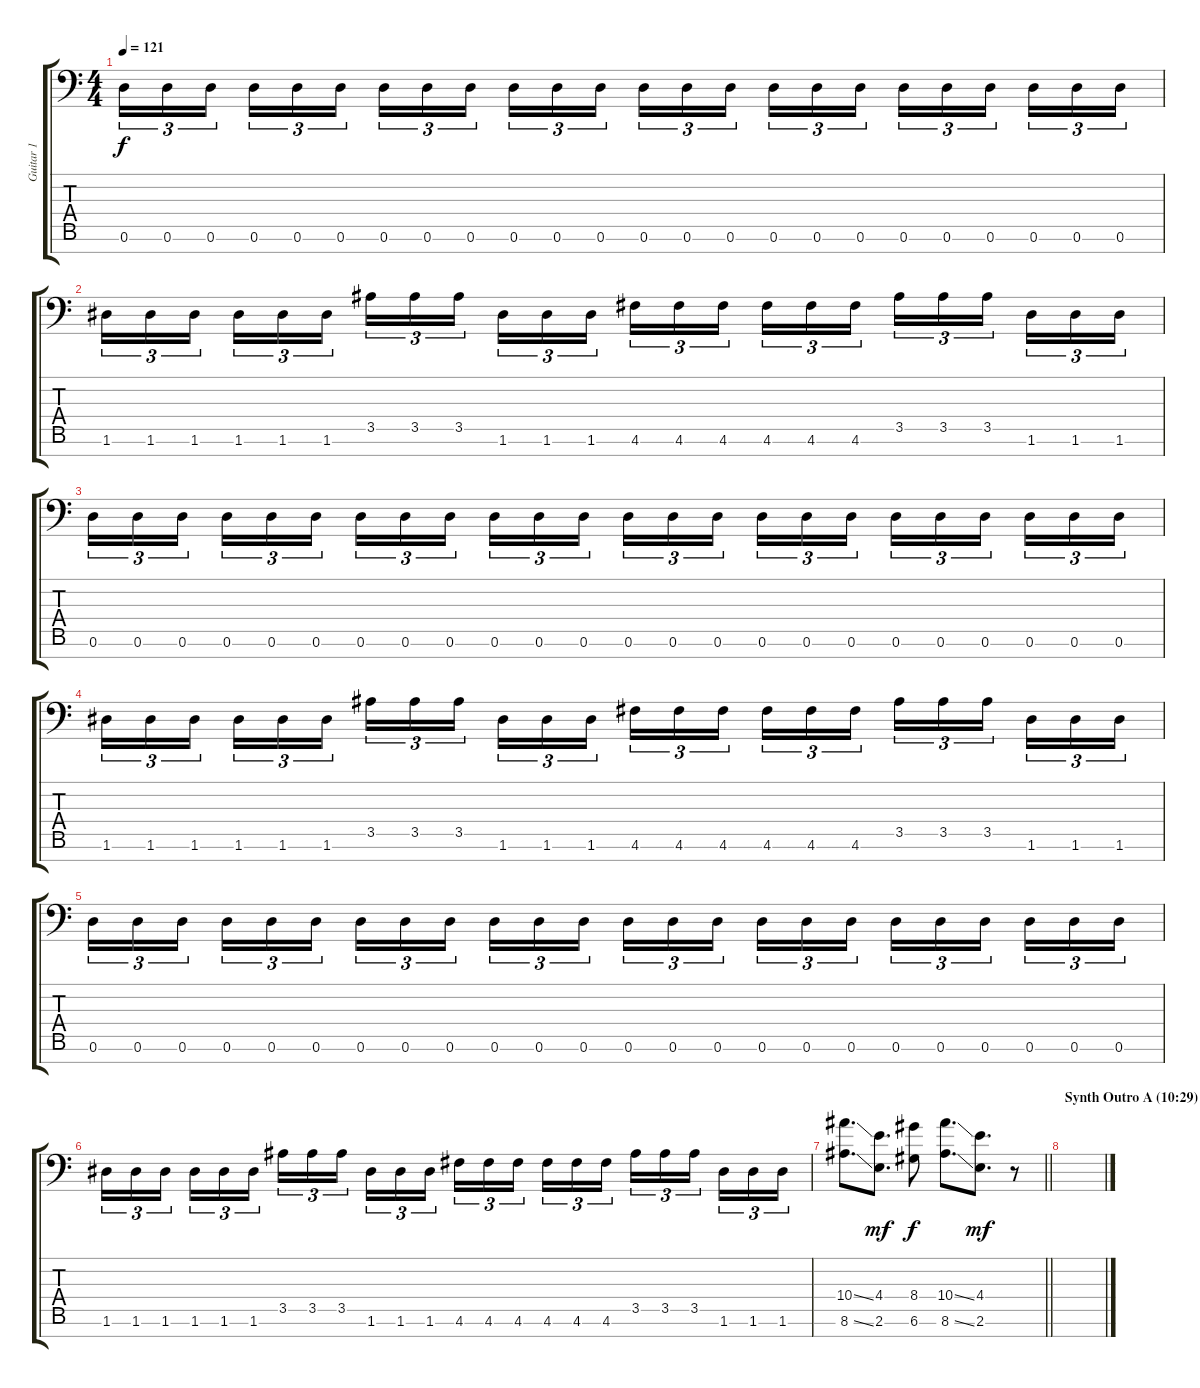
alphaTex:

\track ("Guitar 1" "Guitar 1") {instrument distortionguitar}
\staff {score tabs}
\tuning (D4 A3 F3 C3 G2 D2 A1) {hide}
\ts (4 4)
\tempo 121
\clef f4
\ks c
0.6.16{tu (3 2) dy f} 0.6.16{tu (3 2)} 0.6.16{tu (3 2) beam splitsecondary} 0.6.16{tu (3 2)} 0.6.16{tu (3 2)} 0.6.16{tu (3 2)} 0.6.16{tu (3 2)} 0.6.16{tu (3 2)} 0.6.16{tu (3 2) beam splitsecondary} 0.6.16{tu (3 2)} 0.6.16{tu (3 2)} 0.6.16{tu (3 2)} 0.6.16{tu (3 2)} 0.6.16{tu (3 2)} 0.6.16{tu (3 2) beam splitsecondary} 0.6.16{tu (3 2)} 0.6.16{tu (3 2)} 0.6.16{tu (3 2)} 0.6.16{tu (3 2)} 0.6.16{tu (3 2)} 0.6.16{tu (3 2) beam splitsecondary} 0.6.16{tu (3 2)} 0.6.16{tu (3 2)} 0.6.16{tu (3 2)} |
1.6.16{tu (3 2)} 1.6.16{tu (3 2)} 1.6.16{tu (3 2) beam splitsecondary} 1.6.16{tu (3 2)} 1.6.16{tu (3 2)} 1.6.16{tu (3 2)} 3.5.16{tu (3 2)} 3.5.16{tu (3 2)} 3.5.16{tu (3 2) beam splitsecondary} 1.6.16{tu (3 2)} 1.6.16{tu (3 2)} 1.6.16{tu (3 2)} 4.6.16{tu (3 2)} 4.6.16{tu (3 2)} 4.6.16{tu (3 2) beam splitsecondary} 4.6.16{tu (3 2)} 4.6.16{tu (3 2)} 4.6.16{tu (3 2)} 3.5.16{tu (3 2)} 3.5.16{tu (3 2)} 3.5.16{tu (3 2) beam splitsecondary} 1.6.16{tu (3 2)} 1.6.16{tu (3 2)} 1.6.16{tu (3 2)} |
0.6.16{tu (3 2)} 0.6.16{tu (3 2)} 0.6.16{tu (3 2) beam splitsecondary} 0.6.16{tu (3 2)} 0.6.16{tu (3 2)} 0.6.16{tu (3 2)} 0.6.16{tu (3 2)} 0.6.16{tu (3 2)} 0.6.16{tu (3 2) beam splitsecondary} 0.6.16{tu (3 2)} 0.6.16{tu (3 2)} 0.6.16{tu (3 2)} 0.6.16{tu (3 2)} 0.6.16{tu (3 2)} 0.6.16{tu (3 2) beam splitsecondary} 0.6.16{tu (3 2)} 0.6.16{tu (3 2)} 0.6.16{tu (3 2)} 0.6.16{tu (3 2)} 0.6.16{tu (3 2)} 0.6.16{tu (3 2) beam splitsecondary} 0.6.16{tu (3 2)} 0.6.16{tu (3 2)} 0.6.16{tu (3 2)} |
1.6.16{tu (3 2)} 1.6.16{tu (3 2)} 1.6.16{tu (3 2) beam splitsecondary} 1.6.16{tu (3 2)} 1.6.16{tu (3 2)} 1.6.16{tu (3 2)} 3.5.16{tu (3 2)} 3.5.16{tu (3 2)} 3.5.16{tu (3 2) beam splitsecondary} 1.6.16{tu (3 2)} 1.6.16{tu (3 2)} 1.6.16{tu (3 2)} 4.6.16{tu (3 2)} 4.6.16{tu (3 2)} 4.6.16{tu (3 2) beam splitsecondary} 4.6.16{tu (3 2)} 4.6.16{tu (3 2)} 4.6.16{tu (3 2)} 3.5.16{tu (3 2)} 3.5.16{tu (3 2)} 3.5.16{tu (3 2) beam splitsecondary} 1.6.16{tu (3 2)} 1.6.16{tu (3 2)} 1.6.16{tu (3 2)} |
0.6.16{tu (3 2)} 0.6.16{tu (3 2)} 0.6.16{tu (3 2) beam splitsecondary} 0.6.16{tu (3 2)} 0.6.16{tu (3 2)} 0.6.16{tu (3 2)} 0.6.16{tu (3 2)} 0.6.16{tu (3 2)} 0.6.16{tu (3 2) beam splitsecondary} 0.6.16{tu (3 2)} 0.6.16{tu (3 2)} 0.6.16{tu (3 2)} 0.6.16{tu (3 2)} 0.6.16{tu (3 2)} 0.6.16{tu (3 2) beam splitsecondary} 0.6.16{tu (3 2)} 0.6.16{tu (3 2)} 0.6.16{tu (3 2)} 0.6.16{tu (3 2)} 0.6.16{tu (3 2)} 0.6.16{tu (3 2) beam splitsecondary} 0.6.16{tu (3 2)} 0.6.16{tu (3 2)} 0.6.16{tu (3 2)} |
1.6.16{tu (3 2)} 1.6.16{tu (3 2)} 1.6.16{tu (3 2) beam splitsecondary} 1.6.16{tu (3 2)} 1.6.16{tu (3 2)} 1.6.16{tu (3 2)} 3.5.16{tu (3 2)} 3.5.16{tu (3 2)} 3.5.16{tu (3 2) beam splitsecondary} 1.6.16{tu (3 2)} 1.6.16{tu (3 2)} 1.6.16{tu (3 2)} 4.6.16{tu (3 2)} 4.6.16{tu (3 2)} 4.6.16{tu (3 2) beam splitsecondary} 4.6.16{tu (3 2)} 4.6.16{tu (3 2)} 4.6.16{tu (3 2)} 3.5.16{tu (3 2)} 3.5.16{tu (3 2)} 3.5.16{tu (3 2) beam splitsecondary} 1.6.16{tu (3 2)} 1.6.16{tu (3 2)} 1.6.16{tu (3 2)} |
\barLineRight lightlight
(10.4{ss} 8.6{ss}).8{d} (4.4 2.6).8{d dy mf} (8.4 6.6).8{dy f} (10.4{ss} 8.6{ss}).8{d} (4.4 2.6).8{d dy mf} r.8 |
\section ("" "Synth Outro A (10:29)")
